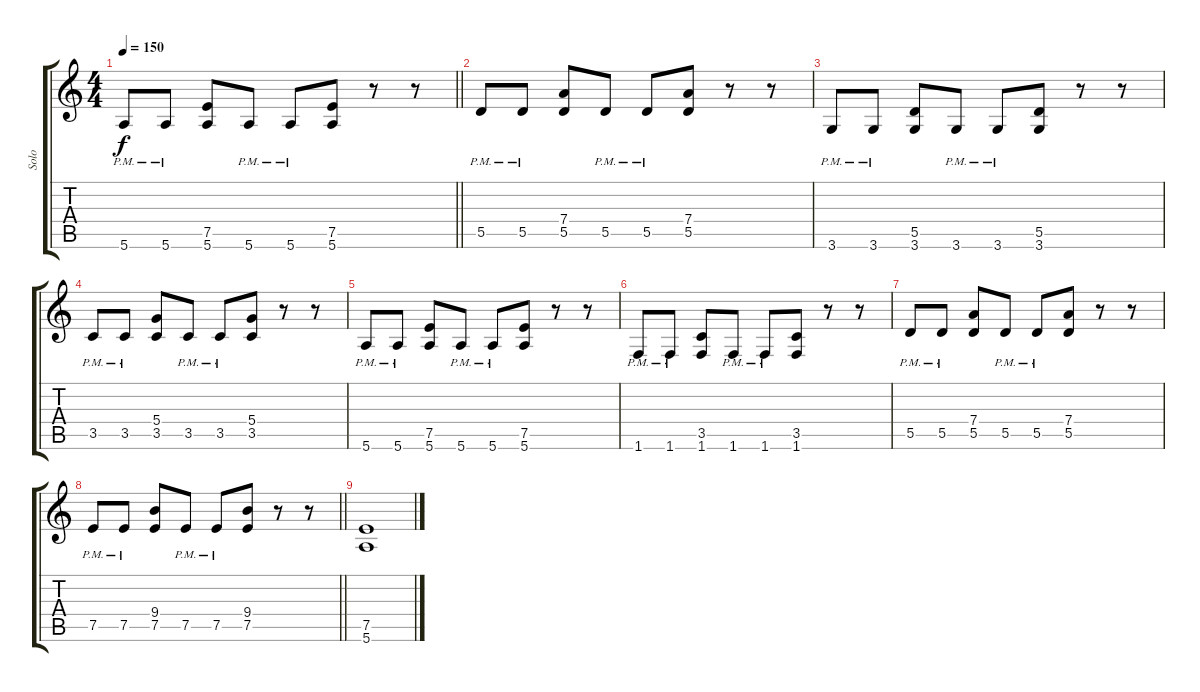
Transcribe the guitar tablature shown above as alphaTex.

\track ("Solo" "Solo") {instrument distortionguitar}
\staff {score tabs}
\tuning (E4 B3 G3 D3 A2 E2) {hide}
\ts (4 4)
\tempo 150
\clef g2
\barLineRight lightlight
\ks c
5.6{pm}.8{dy f} 5.6{pm}.8 (7.5 5.6).8 5.6{pm}.8 5.6{pm}.8 (7.5 5.6).8 r.8 r.8 |
5.5{pm}.8 5.5{pm}.8 (7.4 5.5).8 5.5{pm}.8 5.5{pm}.8 (7.4 5.5).8 r.8 r.8 |
3.6{pm}.8 3.6{pm}.8 (5.5 3.6).8 3.6{pm}.8 3.6{pm}.8 (5.5 3.6).8 r.8 r.8 |
3.5{pm}.8 3.5{pm}.8 (5.4 3.5).8 3.5{pm}.8 3.5{pm}.8 (5.4 3.5).8 r.8 r.8 |
5.6{pm}.8 5.6{pm}.8 (7.5 5.6).8 5.6{pm}.8 5.6{pm}.8 (7.5 5.6).8 r.8 r.8 |
1.6{pm}.8 1.6{pm}.8 (3.5 1.6).8 1.6{pm}.8 1.6{pm}.8 (3.5 1.6).8 r.8 r.8 |
5.5{pm}.8 5.5{pm}.8 (7.4 5.5).8 5.5{pm}.8 5.5{pm}.8 (7.4 5.5).8 r.8 r.8 |
\barLineRight lightlight
7.5{pm}.8 7.5{pm}.8 (9.4 7.5).8 7.5{pm}.8 7.5{pm}.8 (9.4 7.5).8 r.8 r.8 |
(7.5 5.6).1
